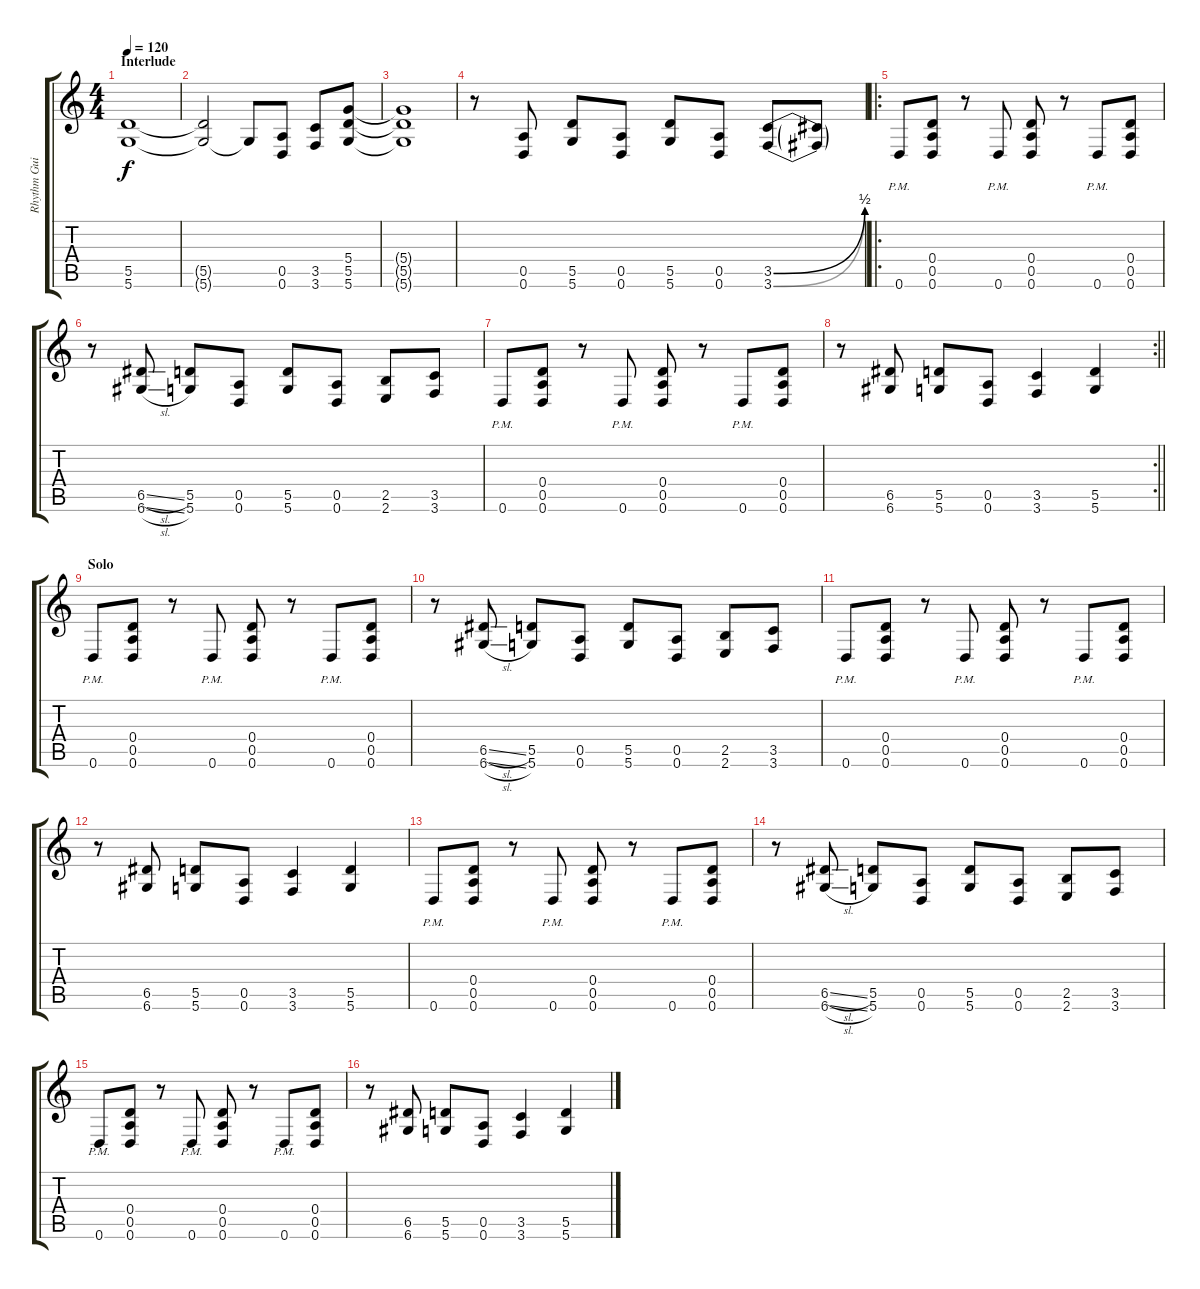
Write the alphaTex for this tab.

\track ("Rhythm Guitar" "Rhythm Gui") {instrument distortionguitar}
\staff {score tabs}
\tuning (E4 B3 G3 D3 A2 D2) {hide}
\ts (4 4)
\section ("" "Interlude")
\tempo 120
\clef g2
\ks c
(5.5{t} 5.6{t}).1{dy f} |
(5.5{t} 5.6{t}).2 5.6{t}.8 (0.5 0.6).8 (3.5 3.6).8 (5.4 5.5 5.6).8 |
(5.4{t} 5.5{t} 5.6{t}).1 |
r.8 (0.5 0.6).8 (5.5 5.6).8 (0.5 0.6).8 (5.5 5.6).8 (0.5 0.6).8 (3.5{be (bend 0 0 60 2)} 3.6{be (bend 0 0 60 2)}).8 (3.5{t} 3.6{t}).8 |
\ro
0.6{pm}.8 (0.4 0.5 0.6).8 r.8 0.6{pm}.8 (0.4 0.5 0.6).8 r.8 0.6{pm}.8 (0.4 0.5 0.6).8 |
r.8 (6.5{sl} 6.6{sl}).8 (5.5 5.6).8 (0.5 0.6).8 (5.5 5.6).8 (0.5 0.6).8 (2.5 2.6).8 (3.5 3.6).8 |
0.6{pm}.8 (0.4 0.5 0.6).8 r.8 0.6{pm}.8 (0.4 0.5 0.6).8 r.8 0.6{pm}.8 (0.4 0.5 0.6).8 |
\rc 2
\barLineRight lightlight
r.8 (6.5 6.6).8 (5.5 5.6).8 (0.5 0.6).8 (3.5 3.6).4 (5.5 5.6).4 |
\section ("" "Solo")
0.6{pm}.8 (0.4 0.5 0.6).8 r.8 0.6{pm}.8 (0.4 0.5 0.6).8 r.8 0.6{pm}.8 (0.4 0.5 0.6).8 |
r.8 (6.5{sl} 6.6{sl}).8 (5.5 5.6).8 (0.5 0.6).8 (5.5 5.6).8 (0.5 0.6).8 (2.5 2.6).8 (3.5 3.6).8 |
0.6{pm}.8 (0.4 0.5 0.6).8 r.8 0.6{pm}.8 (0.4 0.5 0.6).8 r.8 0.6{pm}.8 (0.4 0.5 0.6).8 |
r.8 (6.5 6.6).8 (5.5 5.6).8 (0.5 0.6).8 (3.5 3.6).4 (5.5 5.6).4 |
0.6{pm}.8 (0.4 0.5 0.6).8 r.8 0.6{pm}.8 (0.4 0.5 0.6).8 r.8 0.6{pm}.8 (0.4 0.5 0.6).8 |
r.8 (6.5{sl} 6.6{sl}).8 (5.5 5.6).8 (0.5 0.6).8 (5.5 5.6).8 (0.5 0.6).8 (2.5 2.6).8 (3.5 3.6).8 |
0.6{pm}.8 (0.4 0.5 0.6).8 r.8 0.6{pm}.8 (0.4 0.5 0.6).8 r.8 0.6{pm}.8 (0.4 0.5 0.6).8 |
r.8 (6.5 6.6).8 (5.5 5.6).8 (0.5 0.6).8 (3.5 3.6).4 (5.5 5.6).4
